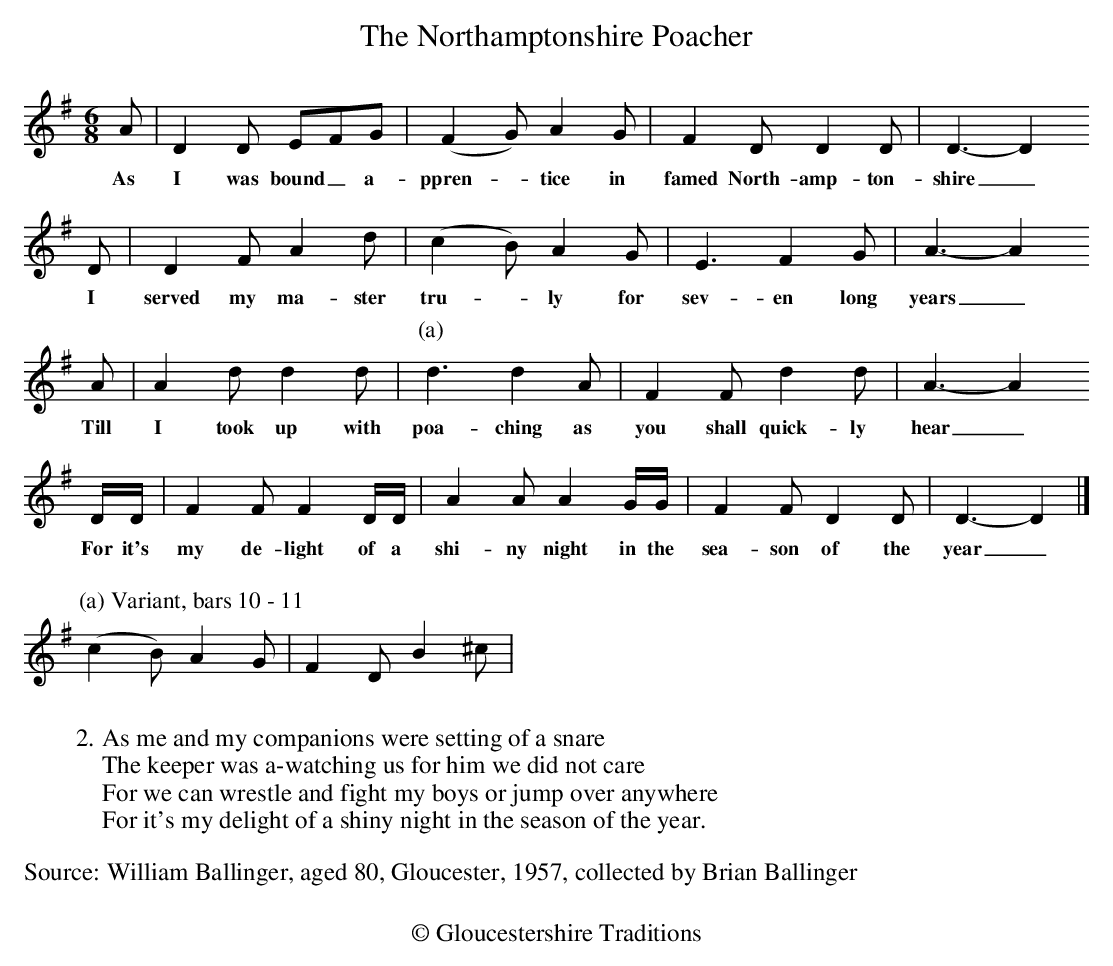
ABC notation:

X:1
T: The Northamptonshire Poacher
M: 6/8
L: 1/8
K: Dmix
A | D2D EFG | (F2G) A2G | F2D D2D | D3-D2
w:As I was bound_ a-ppren-- tice in famed North-amp-ton-shire_
D | D2FA2d | (c2B) A2G | E3F2G | A3-A2
w:I served my ma-ster tru--ly for sev-en long years_
A | A2dd2d | [P:(a)]d3d2A | F2Fd2d | A3-A2
w:Till I took up with poa-ching as you shall quick-ly hear_
D/D/ | F2FF2D/D/ | A2AA2G/G/ | F2FD2D | D3-D2 |]
w:For it's my de-light of a shi-ny night in the sea-son of the year_
%%text
%%text
[P:(a) Variant, bars 10 - 11](c2B) A2G |F2DB2^c|
%%text
W:2.As me and my companions were setting of a snare
W:The keeper was a-watching us for him we did not care
W:For we can wrestle and fight my boys or jump over anywhere
W:For it's my delight of a shiny night in the season of the year.
